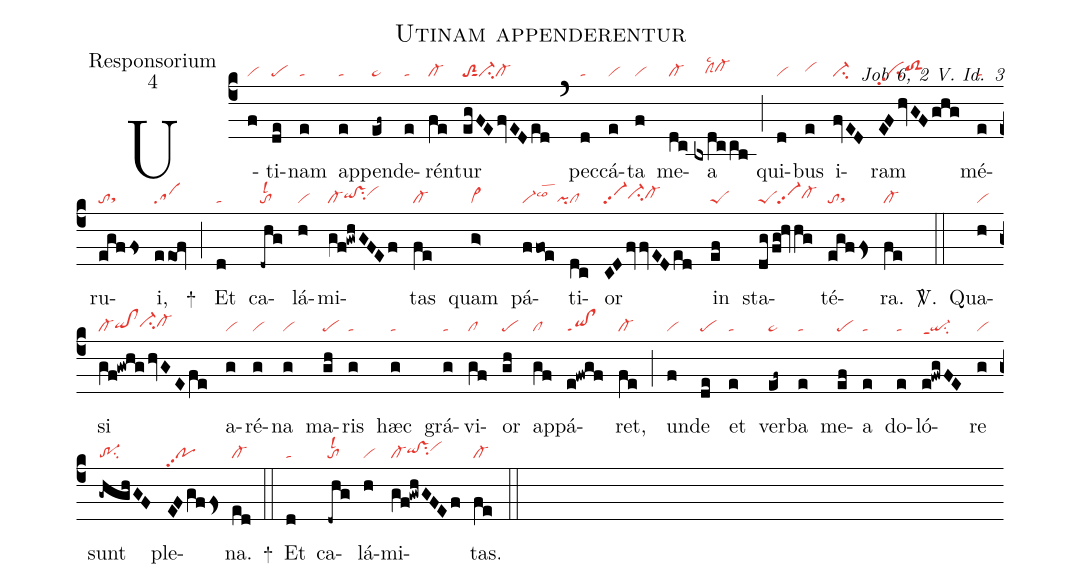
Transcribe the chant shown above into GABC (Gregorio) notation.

name:Utinam appenderentur;
office-part:Responsorium;
mode:4;
commentary:Job 6, 2 V. Id. 3;
nabc-lines:1;
%%
(c4)
U(f|vi)ti(de|pe)nam(e|ta) ap(e|ta)pen(ef~|ta>)de(e|ta)rén(fe|cl-)tur(egFEfvEDed|toS2sut1ci-cl-) (`)
pec(d|ta)cá(e|vi)ta(f|vi) me(dc|cl-)a(bxdccb|///clShglsc2cl-hh) (;)
qui(d|vi)bus(e|vihh) i(fvED|ci-)ram(EFhvGFghg|vipp2su2toS2hh) mé(e|ta)ru(egffs|tosthg)i,(eeOf|sa) +(;)
Et(d|ta) ca(-dhg|tolsl2)lá(h|vi)mi(gf!gwhGFEf|cl-qihh!vshhsu2vihi)tas(fe|cl-) quam(g>|vi>) pá(ffo!e|vi-lsco3pi)ti(dc|cl)or(CDfvvEDed|vi-pp2ci-hhcl-hh) in(ef|peS) sta(dg/fg!hvhg|peSvi-pp2cl-hh)té(egffs>|tosthg)ra.(fe|cl-) <sp>V/</sp>.(::)
Qua(h|vi)si(gf!gwhghvGEfe|cl-qihg!clhgci-hhcl-hh) a(g|vi)ré(g|vi)na(g|vi) ma(gh|pe)ris(g|ta) hæc(g|ta) grá(g|ta)vi(gf|cl)or(gh|pe) ap(gf|cl)pá(e!fwgf|qi!clppt1)ret,(fe|cl-) (;)
un(f|vi)de(de|pe) et(e|ta) ver(ef~|ta>)ba(e|ta) me(ef|pe)a(e|ta) do(e|ta)ló(e!fwgFE|qi-ppt1su2)re(g|vi) sunt(-ghghGF|tr-1su2) ple(EFgffs>|popp2)na.(ed|cl-) +(::)
Et(d|ta) ca(-dhg|tolsl2)lá(h|vi)mi(gf!gwhGFEf|cl-qihh!vshhsu2vihi)tas.(fe|cl-) (::)
